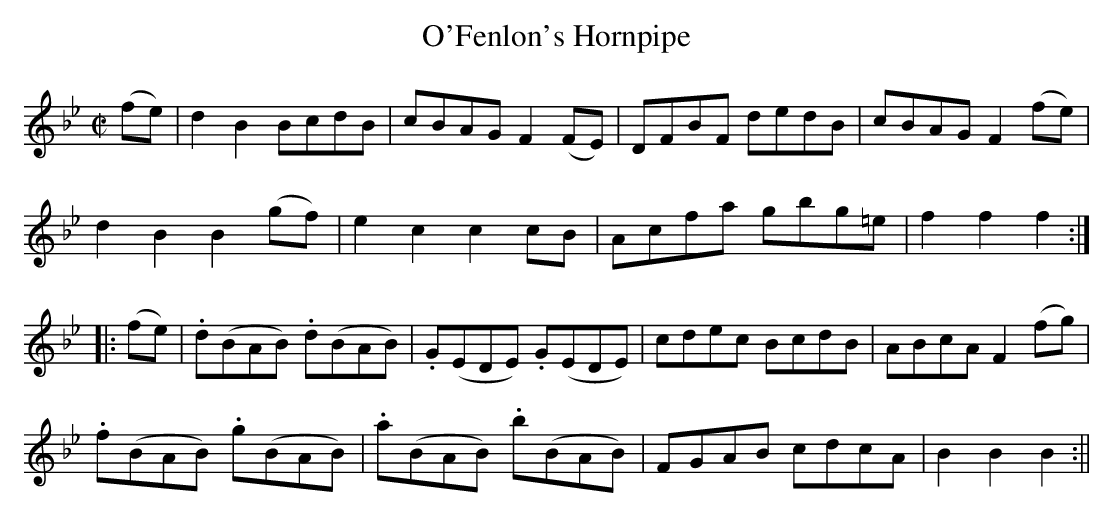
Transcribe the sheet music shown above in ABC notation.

X:1
T: O'Fenlon's Hornpipe
M: C|
L: 1/8
K: Gm
(fe) | d2 B2 BcdB | cBAG F2 (FE) | DFBF dedB | cBAG F2 (fe) |
d2 B2 B2 (gf) | e2 c2 c2 cB | Acfa gbg=e | f2 f2 f2 :|
|: (fe) | .d(BAB) .d(BAB) | .G(EDE) .G(EDE) | cdec BcdB | ABcA F2 (fg) |
.f(BAB) .g(BAB) | .a(BAB) .b(BAB) | FGAB cdcA | B2 B2 B2 :||
